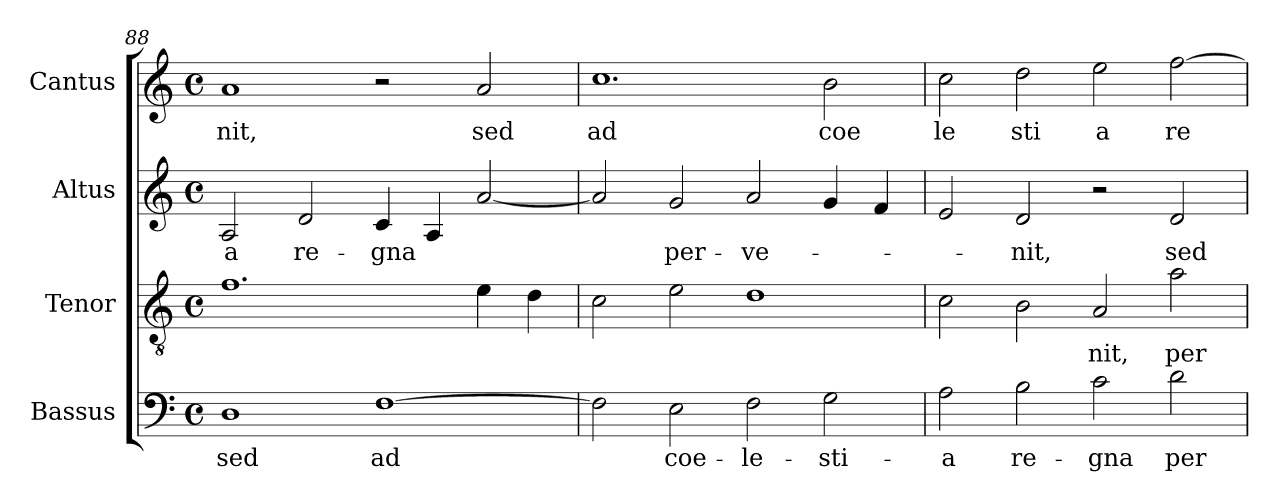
**kern	**text	**kern	**text	**kern	**text	**kern	**text
*part4	*part4	*part3	*part3	*part2	*part2	*part1	*part1
*staff4	*staff4	*staff3	*staff3	*staff2	*staff2	*staff1	*staff1
*I"Bassus	*	*I"Tenor	*	*I"Altus	*	*I"Cantus	*
*clefF4	*	*clefGv2	*	*clefG2	*	*clefG2	*
*	*	*k[]	*	*k[]	*	*	*
*	*	*C:	*	*C:	*	*	*
*M4/4	*	*M4/4	*	*M4/4	*	*M4/4	*
*met(c)	*	*met(c)	*	*met(c)	*	*met(c)	*
=88	=88	=88	=88	=88	=88	=88	=88
!	!LO:LY:b:cj	!	!	!	!LO:LY:b:cj	!	!LO:LY:b:cj
1D	sed	1.f	.	2A/	-a	1a	-nit,
!	!	!	!	!	!LO:LY:b:cj	!	!
.	.	.	.	2d/	re-	.	.
!	!LO:LY:b:cj	!	!	!	!LO:LY:b	!	!
[>1F	ad	.	.	4c/	-gna	2r	.
.	.	.	.	4A/	.	.	.
!	!	!	!	!	!	!	!LO:LY:b:cj
.	.	4e\	.	[<2a/	.	2a/	sed
.	.	4d\	.	.	.	.	.
=89	=89	=89	=89	=89	=89	=89	=89
!	!	!	!	!	!	!	!LO:LY:b:cj
2F\]	.	2c\	.	2a/]	.	1.cc	ad
!	!LO:LY:b:cj	!	!	!	!LO:LY:b:cj	!	!
2E\	coe-	2e\	.	2g/	per-	.	.
!	!LO:LY:b:cj	!	!	!	!LO:LY:b:cj	!	!
2F\	-le-	1d	.	2a/	-ve-	.	.
!	!LO:LY:b:cj	!	!	!	!	!	!LO:LY:b:cj
2G\	-sti-	.	.	4g/	.	2b\	coe
.	.	.	.	4f/	.	.	.
=90	=90	=90	=90	=90	=90	=90	=90
!	!LO:LY:b:cj	!	!	!	!	!	!LO:LY:b:cj
2A\	-a	2c\	.	2e/	.	2cc\	le
!	!LO:LY:b:cj	!	!	!	!LO:LY:b:cj	!	!LO:LY:b:cj
2B\	re-	2B\	.	2d/	-nit,	2dd\	sti
!	!LO:LY:b:cj	!	!LO:LY:b:cj	!	!	!	!LO:LY:b:cj
2c\	-gna	2A/	-nit,	2r	.	2ee\	a
!	!LO:LY:b:cj	!	!LO:LY:b:cj	!	!LO:LY:b:cj	!	!LO:LY:b:cj
2d\	per-	2a\	per-	2d/	sed	[>2ff\	re
=	=	=	=	=	=	=	=
*-	*-	*-	*-	*-	*-	*-	*-
